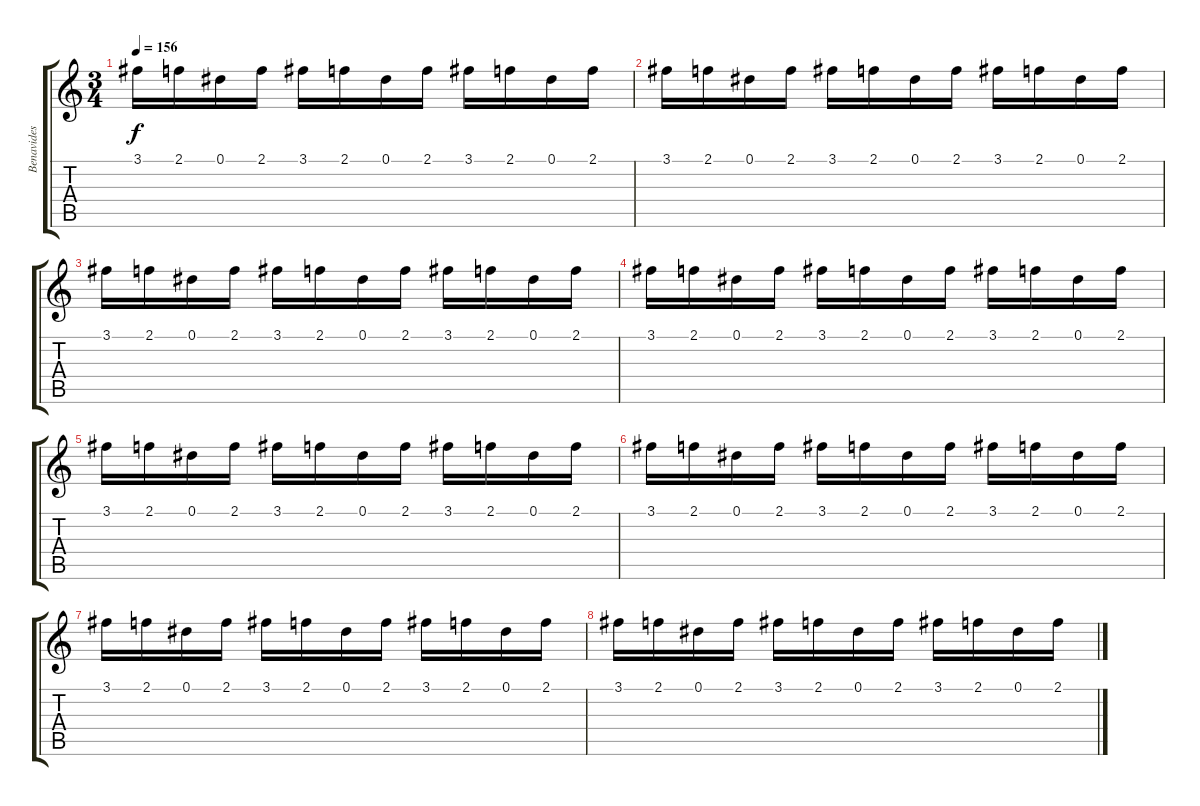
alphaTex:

\track ("Benavides" "Benavides") {instrument distortionguitar}
\staff {score tabs}
\tuning (Eb4 Bb3 Gb3 Db3 Ab2 Eb2) {hide}
\ts (3 4)
\tempo 156
\clef g2
\ks c
3.1.16{dy f} 2.1.16 0.1.16 2.1.16 3.1.16 2.1.16 0.1.16 2.1.16 3.1.16 2.1.16 0.1.16 2.1.16 |
3.1.16 2.1.16 0.1.16 2.1.16 3.1.16 2.1.16 0.1.16 2.1.16 3.1.16 2.1.16 0.1.16 2.1.16 |
3.1.16 2.1.16 0.1.16 2.1.16 3.1.16 2.1.16 0.1.16 2.1.16 3.1.16 2.1.16 0.1.16 2.1.16 |
3.1.16 2.1.16 0.1.16 2.1.16 3.1.16 2.1.16 0.1.16 2.1.16 3.1.16 2.1.16 0.1.16 2.1.16 |
3.1.16 2.1.16 0.1.16 2.1.16 3.1.16 2.1.16 0.1.16 2.1.16 3.1.16 2.1.16 0.1.16 2.1.16 |
3.1.16 2.1.16 0.1.16 2.1.16 3.1.16 2.1.16 0.1.16 2.1.16 3.1.16 2.1.16 0.1.16 2.1.16 |
3.1.16 2.1.16 0.1.16 2.1.16 3.1.16 2.1.16 0.1.16 2.1.16 3.1.16 2.1.16 0.1.16 2.1.16 |
3.1.16 2.1.16 0.1.16 2.1.16 3.1.16 2.1.16 0.1.16 2.1.16 3.1.16 2.1.16 0.1.16 2.1.16
